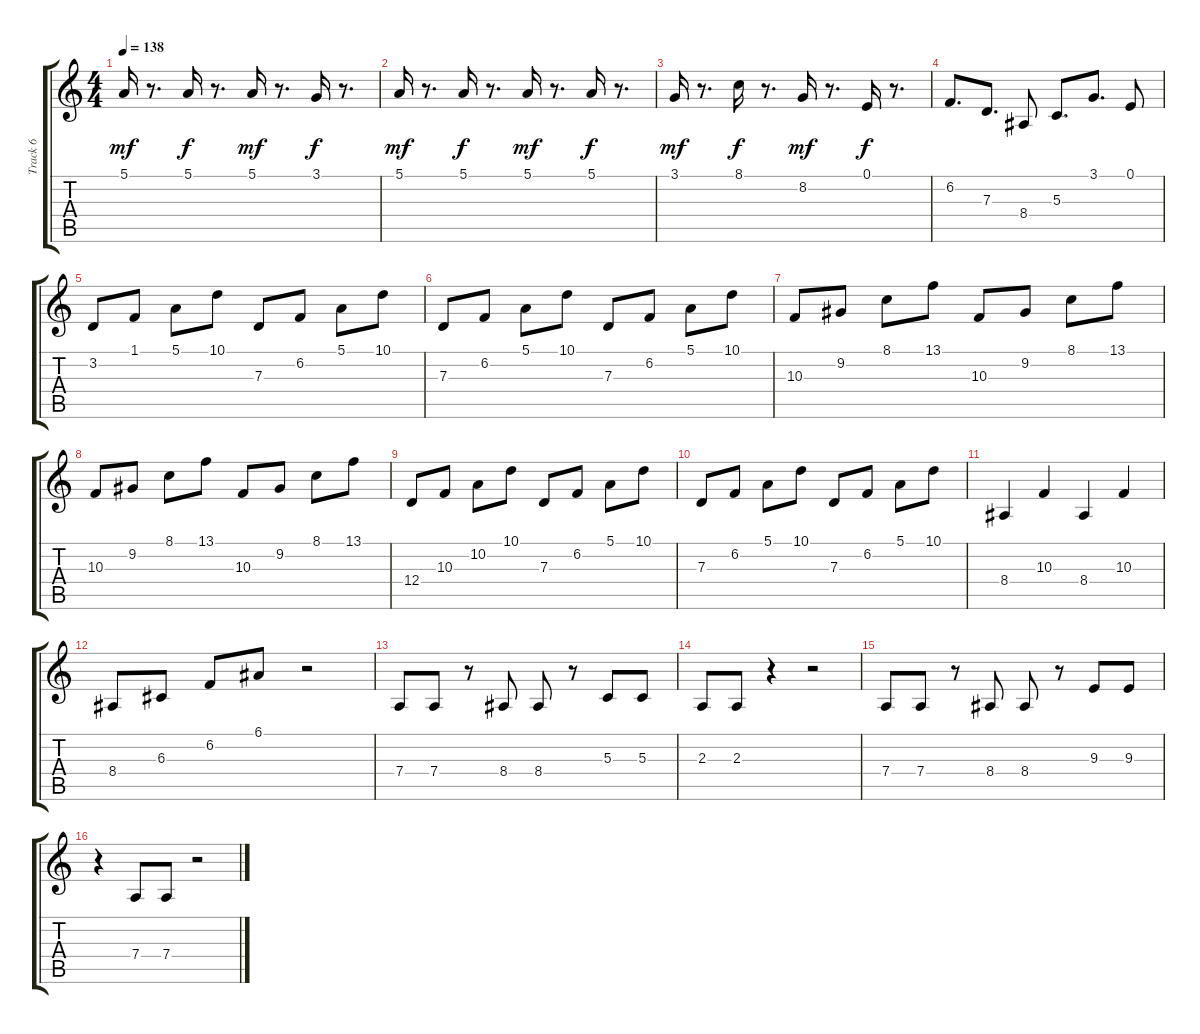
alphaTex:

\track ("Track 6" "Track 6") {instrument pizzicatostrings}
\staff {score tabs}
\tuning (E4 B3 G3 D3 A2 E2) {hide}
\ts (4 4)
\tempo 138
\clef g2
\ks c
5.1.16{dy mf} r.8{d} 5.1.16{dy f} r.8{d} 5.1.16{dy mf} r.8{d} 3.1.16{dy f} r.8{d} |
5.1.16{dy mf} r.8{d} 5.1.16{dy f} r.8{d} 5.1.16{dy mf} r.8{d} 5.1.16{dy f} r.8{d} |
3.1.16{dy mf} r.8{d} 8.1.16{dy f} r.8{d} 8.2.16{dy mf} r.8{d} 0.1.16{dy f} r.8{d} |
6.2.8{d} 7.3.8{d} 8.4.8 5.3.8{d} 3.1.8{d} 0.1.8 |
3.2.8 1.1.8 5.1.8 10.1.8 7.3.8 6.2.8 5.1.8 10.1.8 |
7.3.8 6.2.8 5.1.8 10.1.8 7.3.8 6.2.8 5.1.8 10.1.8 |
10.3.8 9.2.8 8.1.8 13.1.8 10.3.8 9.2.8 8.1.8 13.1.8 |
10.3.8 9.2.8 8.1.8 13.1.8 10.3.8 9.2.8 8.1.8 13.1.8 |
12.4.8 10.3.8 10.2.8 10.1.8 7.3.8 6.2.8 5.1.8 10.1.8 |
7.3.8 6.2.8 5.1.8 10.1.8 7.3.8 6.2.8 5.1.8 10.1.8 |
8.4.4 10.3.4 8.4.4 10.3.4 |
8.4.8 6.3.8 6.2.8 6.1.8 r.2 |
7.4.8 7.4.8 r.8 8.4.8 8.4.8 r.8 5.3.8 5.3.8 |
2.3.8 2.3.8 r.4 r.2 |
7.4.8 7.4.8 r.8 8.4.8 8.4.8 r.8 9.3.8 9.3.8 |
r.4 7.4.8 7.4.8 r.2
